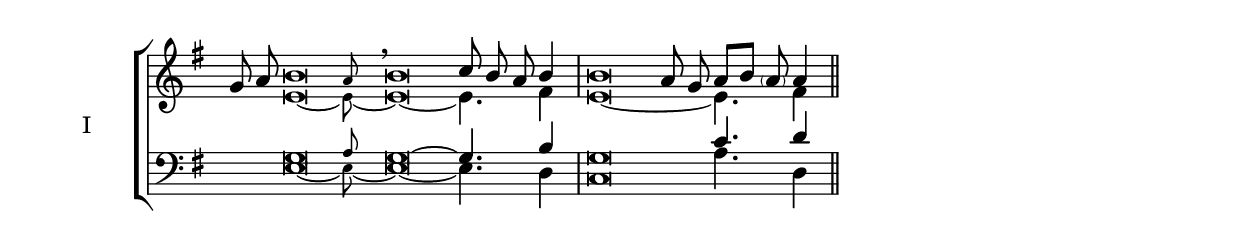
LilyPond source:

\version "2.18.2"
\version "2.18.2"

divisioMinima = {
    \bar ""
    \once \override BreathingSign.stencil = #ly:breathing-sign::divisio-minima
    \once \override BreathingSign.Y-offset = #0
    \breathe
}

dm = {
    \bar ""
    \once \override BreathingSign.stencil = #ly:breathing-sign::divisio-maior
    \once \override BreathingSign.Y-offset = #0
    \breathe
}
divisioMaxima = {
    \bar ""
    \once \override BreathingSign.stencil = #ly:breathing-sign::divisio-maxima
    \once \override BreathingSign.Y-offset = #0
    \breathe
}

fi = { \bar "||" }
ll = { \once \override LyricText.self-alignment-X = #LEFT }
sm = { \set melismaBusyProperties = #'() }
usm = { \unset melismaBusyProperties }

global = {
    \key d \minor
    \cadenzaOn
    \set tieWaitForNote = ##t
    \autoBeamOff
    %\hide Staff.Stem
}

sopranoOneFlex = {f'8 g' \afterGrace a'\breve g'8 \breathe
                  a'\breve bes'8 a' g' a'4 \bar "|"
                  a'\breve g'8 f' g'[ a'] \parenthesize g'8 g'4 \bar "||"}

altoOneFlex = {s4 \afterGrace d'\breve~ d'8~ 
               d'\breve~ d'4. e'4
               d'\breve*18/16~ d'4. e'4}

tenorOneFlex = {s4 \afterGrace f\breve g8
                f\breve~ f4. a4
                f\breve*18/16 bes4. c'4}

bassOneFlex = {s4 \afterGrace d\breve~ d8~
               d\breve~ d4. c4
               bes,\breve*18/16 g4. c4}



sopMusic = {
    \global
    \voiceOne
    \sopranoOneFlex
}
altoMusic = {
    \global
    \voiceTwo
    \altoOneFlex
}
tenorMusic = {
    \global
    \voiceOne
    \tenorOneFlex
}
bassMusic = {
    \global
    \voiceTwo
    \bassOneFlex
}

\score {

    \header {
        %piece = \markup { \fontsize #2 \bold "LBI_1A" }
    }
    <<
        \transpose a b {
            \new ChoirStaff \with { instrumentName = #"I" }
            <<
                \new Staff ="up"
                <<
                    \clef treble
                    \accidentalStyle forget
                    \new Voice = "Soprano" \sopMusic
                    \new Voice = "Alto" \altoMusic
                >>
                \new Staff ="down"
                <<
                    \clef bass
                    \accidentalStyle forget
                    \new Voice = "Tenor" \tenorMusic
                    \new Voice = "Bass" \bassMusic
                >>
            >>
        }
    >>

    \layout 
    { 
        ragged-last = ##t
        \context 
        { 
            \Staff 
            \remove Time_signature_engraver 
        } 
    } 
}
